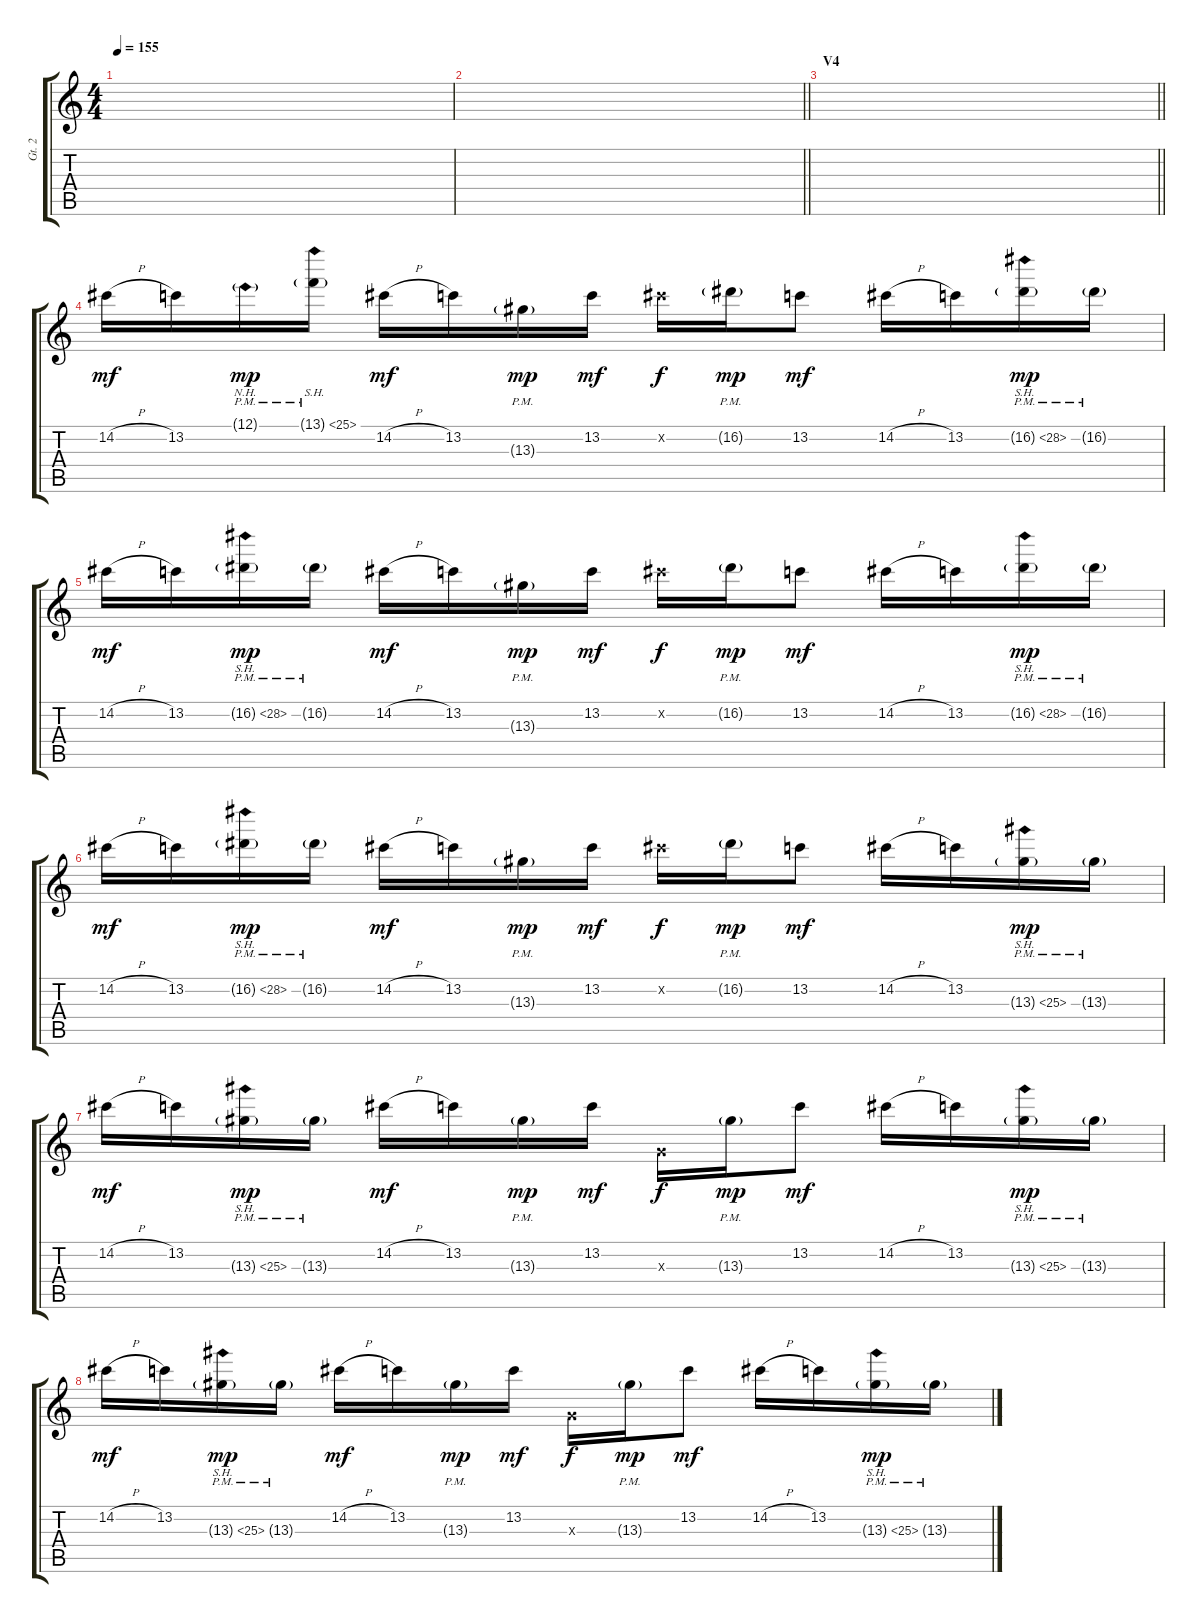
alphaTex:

\track ("Gt. 2" "Gt. 2") {instrument overdrivenguitar}
\staff {score tabs}
\tuning (E4 B3 G3 D3 A2 E2) {hide}
\ts (4 4)
\tempo 155
\clef g2
\ks c
|
\barLineRight lightlight
|
\section ("" "V4")
\barLineRight lightlight
|
14.2{h}.16{dy mf} 13.2.16 13.1{nh g pm}.16{dy mp} 13.1{sh 12 g pm}.16 14.2{h}.16{dy mf} 13.2.16 13.3{g pm}.16{dy mp} 13.2.16{dy mf} 14.2{x}.16{dy f} 16.2{g pm}.16{dy mp} 13.2.8{dy mf} 14.2{h}.16 13.2.16 16.2{sh 12 g pm}.16{dy mp} 16.2{g pm}.16 |
14.2{h}.16{dy mf} 13.2.16 16.2{sh 12 g pm}.16{dy mp} 16.2{g pm}.16 14.2{h}.16{dy mf} 13.2.16 13.3{g pm}.16{dy mp} 13.2.16{dy mf} 14.2{x}.16{dy f} 16.2{g pm}.16{dy mp} 13.2.8{dy mf} 14.2{h}.16 13.2.16 16.2{sh 12 g pm}.16{dy mp} 16.2{g pm}.16 |
14.2{h}.16{dy mf} 13.2.16 16.2{sh 12 g pm}.16{dy mp} 16.2{g pm}.16 14.2{h}.16{dy mf} 13.2.16 13.3{g pm}.16{dy mp} 13.2.16{dy mf} 14.2{x}.16{dy f} 16.2{g pm}.16{dy mp} 13.2.8{dy mf} 14.2{h}.16 13.2.16 13.3{sh 12 g pm}.16{dy mp} 13.3{g pm}.16 |
14.2{h}.16{dy mf} 13.2.16 13.3{sh 12 g pm}.16{dy mp} 13.3{g pm}.16 14.2{h}.16{dy mf} 13.2.16 13.3{g pm}.16{dy mp} 13.2.16{dy mf} 0.3{x}.16{dy f} 13.3{g pm}.16{dy mp} 13.2.8{dy mf} 14.2{h}.16 13.2.16 13.3{sh 12 g pm}.16{dy mp} 13.3{g pm}.16 |
14.2{h}.16{dy mf} 13.2.16 13.3{sh 12 g pm}.16{dy mp} 13.3{g pm}.16 14.2{h}.16{dy mf} 13.2.16 13.3{g pm}.16{dy mp} 13.2.16{dy mf} 0.3{x}.16{dy f} 13.3{g pm}.16{dy mp} 13.2.8{dy mf} 14.2{h}.16 13.2.16 13.3{sh 12 g pm}.16{dy mp} 13.3{g pm}.16
